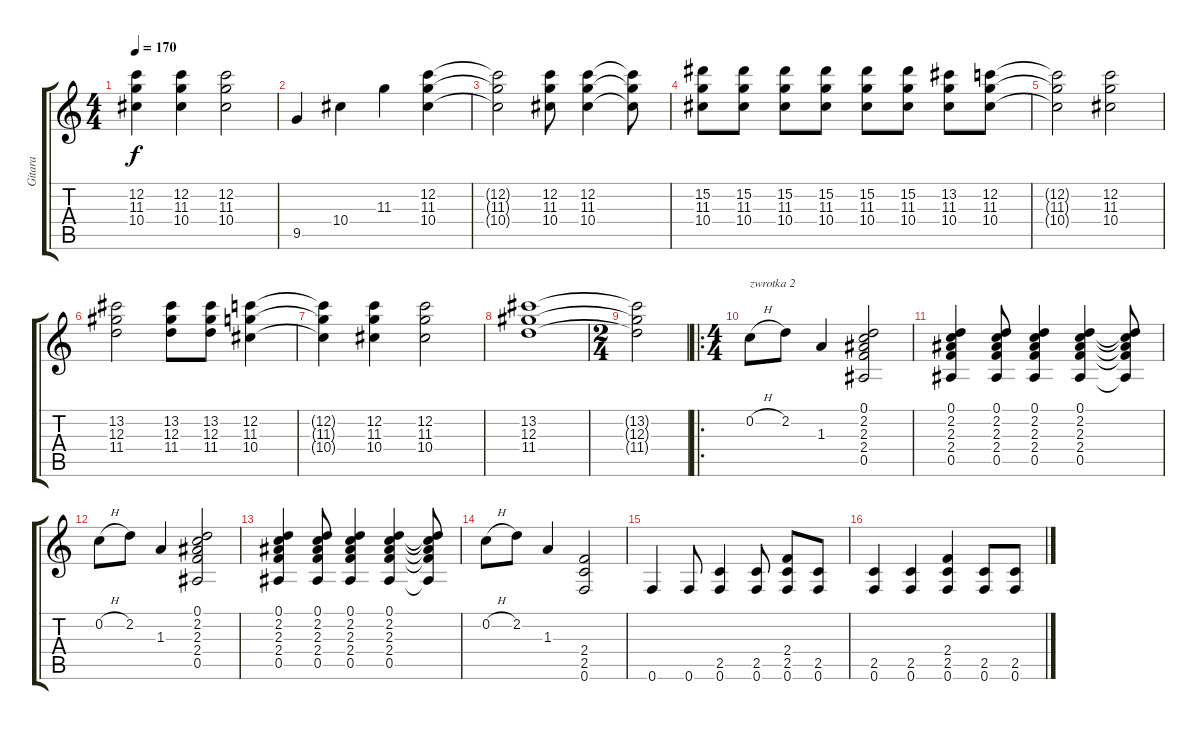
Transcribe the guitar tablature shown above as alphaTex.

\track ("Gitara" "Gitara") {instrument electricguitarclean}
\staff {score tabs}
\tuning (C4 C4 Ab3 Eb3 Bb2 F2) {hide}
\ts (4 4)
\tempo 170
\clef g2
\ks c
(12.2{t} 11.3{t} 10.4{t}).4{dy f} (12.2 11.3 10.4).4 (12.2 11.3 10.4).2 |
9.5.4 10.4.4 11.3.4 (12.2 11.3 10.4).4 |
(12.2{t} 11.3{t} 10.4{t}).2 (12.2 11.3 10.4).8 (12.2 11.3 10.4).4 (12.2{t} 11.3{t} 10.4{t}).8 |
(15.2 11.3 10.4).8 (15.2 11.3 10.4).8 (15.2 11.3 10.4).8 (15.2 11.3 10.4).8 (15.2 11.3 10.4).8 (15.2 11.3 10.4).8 (13.2 11.3 10.4).8 (12.2 11.3 10.4).8 |
(12.2{t} 11.3{t} 10.4{t}).2 (12.2 11.3 10.4).2 |
(13.2 12.3 11.4).2 (13.2 12.3 11.4).8 (13.2 12.3 11.4).8 (12.2 11.3 10.4).4 |
(12.2{t} 11.3{t} 10.4{t}).4 (12.2 11.3 10.4).4 (12.2 11.3 10.4).2 |
(13.2 12.3 11.4).1 |
\ts (2 4)
(13.2{t} 12.3{t} 11.4{t}).2 |
\ro
\ts (4 4)
0.2{h}.8{txt "zwrotka 2"} 2.2.8 1.3.4 (0.1 2.2 2.3 2.4 0.5).2 |
(0.1 2.2 2.3 2.4 0.5).4 (0.1 2.2 2.3 2.4 0.5).8 (0.1 2.2 2.3 2.4 0.5).4 (0.1 2.2 2.3 2.4 0.5).4 (0.1{t} 2.2{t} 2.3{t} 2.4{t} 0.5{t}).8 |
0.2{h}.8 2.2.8 1.3.4 (0.1 2.2 2.3 2.4 0.5).2 |
(0.1 2.2 2.3 2.4 0.5).4 (0.1 2.2 2.3 2.4 0.5).8 (0.1 2.2 2.3 2.4 0.5).4 (0.1 2.2 2.3 2.4 0.5).4 (0.1{t} 2.2{t} 2.3{t} 2.4{t} 0.5{t}).8 |
0.2{h}.8 2.2.8 1.3.4 (2.4 2.5 0.6).2 |
0.6.4 0.6.8 (2.5 0.6).4 (2.5 0.6).8 (2.4 2.5 0.6).8 (2.5 0.6).8 |
(2.5 0.6).4 (2.5 0.6).4 (2.4 2.5 0.6).4 (2.5 0.6).8 (2.5 0.6).8
